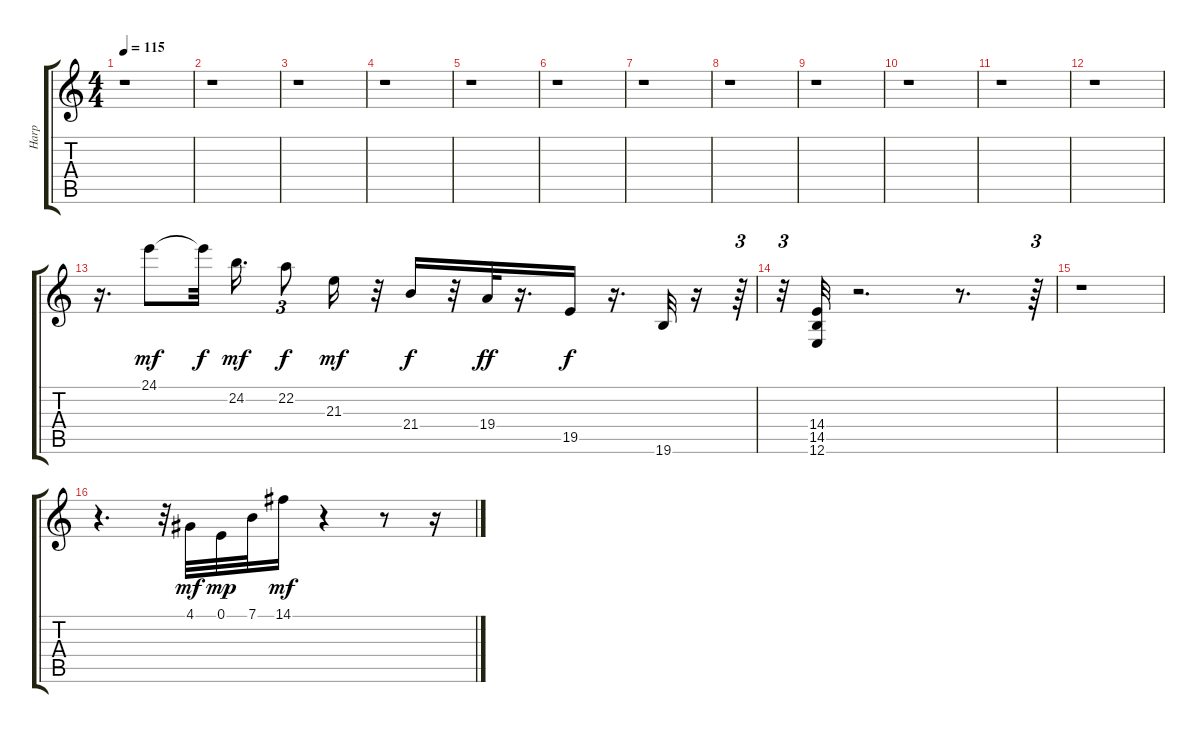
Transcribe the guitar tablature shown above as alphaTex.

\track ("Harp" "Harp") {instrument orchestralharp}
\staff {score tabs}
\tuning (E4 B3 G3 D3 A2 E2) {hide}
\ts (4 4)
\tempo 115
\clef g2
\ks c
r.1{dy mf} |
r.1 |
r.1 |
r.1 |
r.1 |
r.1 |
r.1 |
r.1 |
r.1 |
r.1 |
r.1 |
r.1 |
r.16{d} 24.1.8 24.1{t}.32{dy f} 24.2.16{d dy mf} 22.2.8{tu (3 2) dy f} 21.3.16{dy mf} r.32 21.4.16{dy f} r.32 19.4.32{dy ff} r.16{d} 19.5.16{dy f} r.16{d} 19.6.32 r.16 r.64{tu (3 2)} |
r.32{tu (3 2)} (14.4 14.5 12.6).32 r.2{d} r.8{d} r.64{tu (3 2)} |
r.1 |
r.4{d} r.32{tu (3 2)} 4.1.32{dy mf} 0.1.32{dy mp} 7.1.32 14.1.16{dy mf} r.4 r.8 r.16
